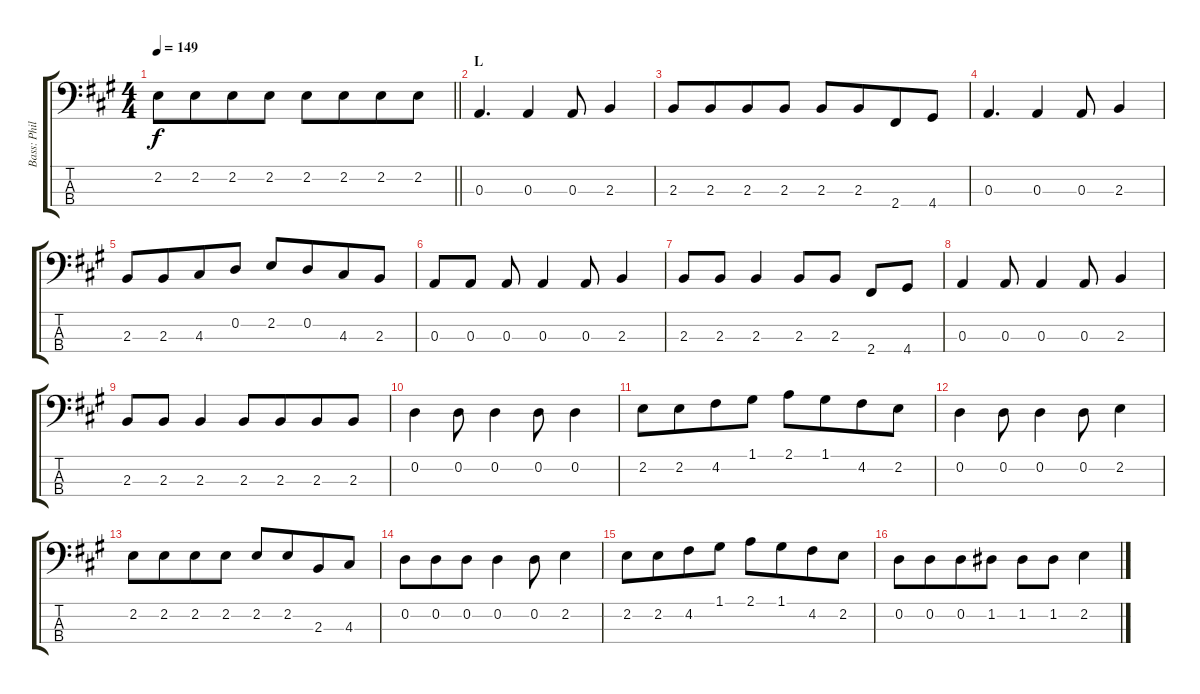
\track ("Bass: Phillip" "Bass: Phil") {instrument electricbassfinger}
\staff {score tabs}
\tuning (G2 D2 A1 E1) {hide}
\ts (4 4)
\tempo 149
\clef f4
\barLineRight lightlight
\ks a
2.2.8{dy f} 2.2.8{beam merge} 2.2.8 2.2.8 2.2.8 2.2.8{beam merge} 2.2.8 2.2.8 |
\section ("" "L")
0.3.4{d} 0.3.4 0.3.8 2.3.4 |
2.3.8 2.3.8{beam merge} 2.3.8 2.3.8 2.3.8 2.3.8{beam merge} 2.4.8 4.4.8 |
0.3.4{d} 0.3.4 0.3.8 2.3.4 |
2.3.8 2.3.8{beam merge} 4.3.8 0.2.8{beam split} 2.2.8{beam Up} 0.2.8{beam Up beam merge} 4.3.8{beam Up} 2.3.8{beam Up} |
0.3.8 0.3.8 0.3.8 0.3.4 0.3.8 2.3.4 |
2.3.8 2.3.8 2.3.4 2.3.8 2.3.8 2.4.8 4.4.8 |
0.3.4 0.3.8 0.3.4 0.3.8 2.3.4 |
2.3.8 2.3.8 2.3.4 2.3.8 2.3.8{beam merge} 2.3.8 2.3.8 |
0.2.4 0.2.8 0.2.4 0.2.8 0.2.4 |
2.2.8 2.2.8{beam merge} 4.2.8{beam merge} 1.1.8{beam split} 2.1.8{beam merge} 1.1.8{beam merge} 4.2.8{beam merge} 2.2.8 |
0.2.4 0.2.8 0.2.4 0.2.8 2.2.4 |
2.2.8 2.2.8{beam merge} 2.2.8 2.2.8{beam split} 2.2.8 2.2.8{beam merge} 2.3.8 4.3.8 |
0.2.8 0.2.8{beam merge} 0.2.8 0.2.4 0.2.8 2.2.4 |
2.2.8 2.2.8{beam merge} 4.2.8 1.1.8 2.1.8 1.1.8{beam merge} 4.2.8 2.2.8 |
0.2.8 0.2.8{beam merge} 0.2.8 1.2.8 1.2.8 1.2.8 2.2.4
